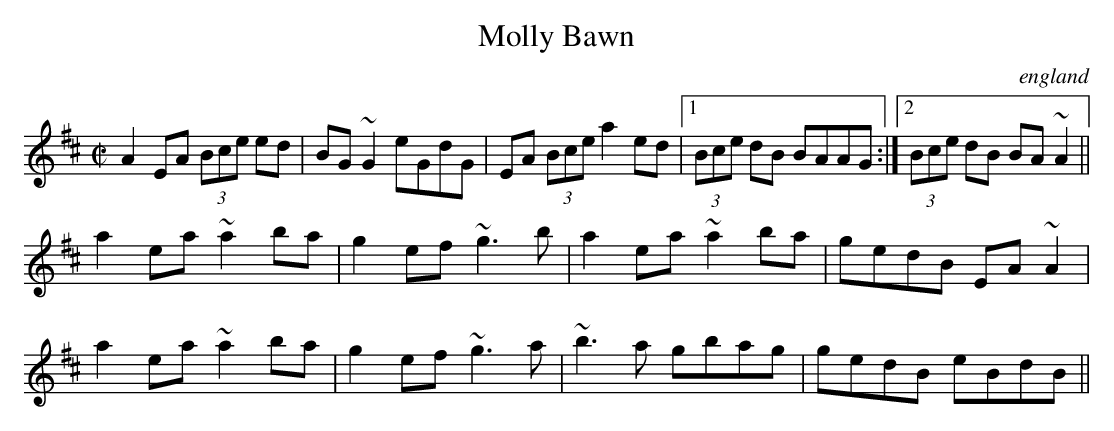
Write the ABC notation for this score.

X:1
T:Molly Bawn
O:england
M:C|
K:Amix
A2EA (3Bce ed|BG~G2 eGdG|EA (3Bce a2ed|1 (3Bce dB BAAG:|2 (3Bce dB BA~A2||
a2ea ~a2ba|g2ef ~g3b|a2ea ~a2ba|gedB EA~A2|
a2ea ~a2ba|g2ef ~g3a|~b3a gbag|gedB eBdB||
